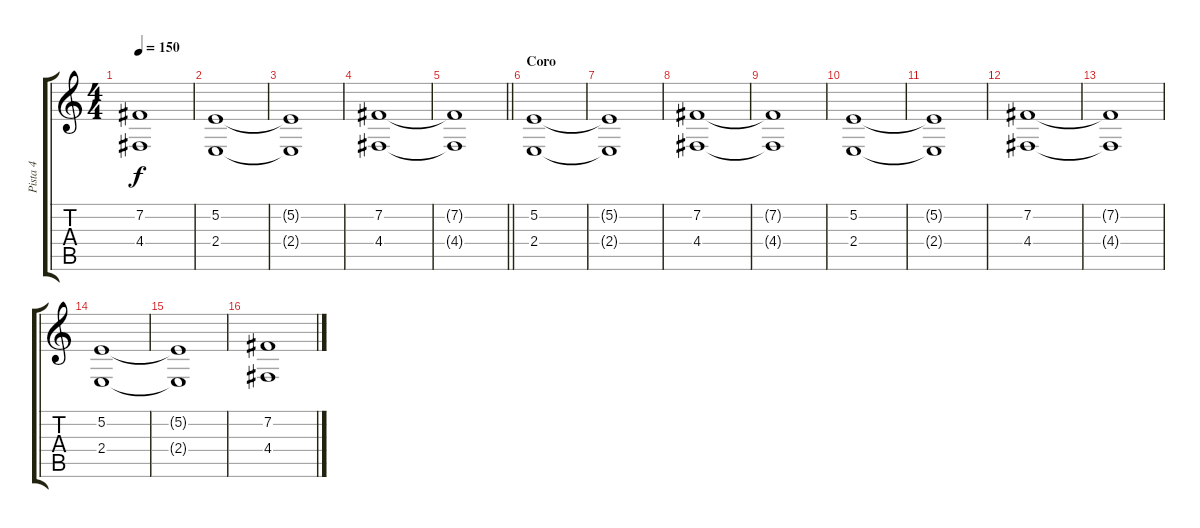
\track ("Pista 4" "Pista 4") {instrument pad4choir}
\staff {score tabs}
\tuning (E4 B3 G3 D3 A2 E2) {hide}
\ts (4 4)
\tempo 150
\clef g2
\ks c
(7.2{t} 4.4{t}).1{dy f} |
(5.2 2.4).1 |
(5.2{t} 2.4{t}).1 |
(7.2 4.4).1 |
\barLineRight lightlight
(7.2{t} 4.4{t}).1 |
\section ("" "Coro")
(5.2 2.4).1 |
(5.2{t} 2.4{t}).1 |
(7.2 4.4).1 |
(7.2{t} 4.4{t}).1 |
(5.2 2.4).1 |
(5.2{t} 2.4{t}).1 |
(7.2 4.4).1 |
(7.2{t} 4.4{t}).1 |
(5.2 2.4).1 |
(5.2{t} 2.4{t}).1 |
(7.2 4.4).1
